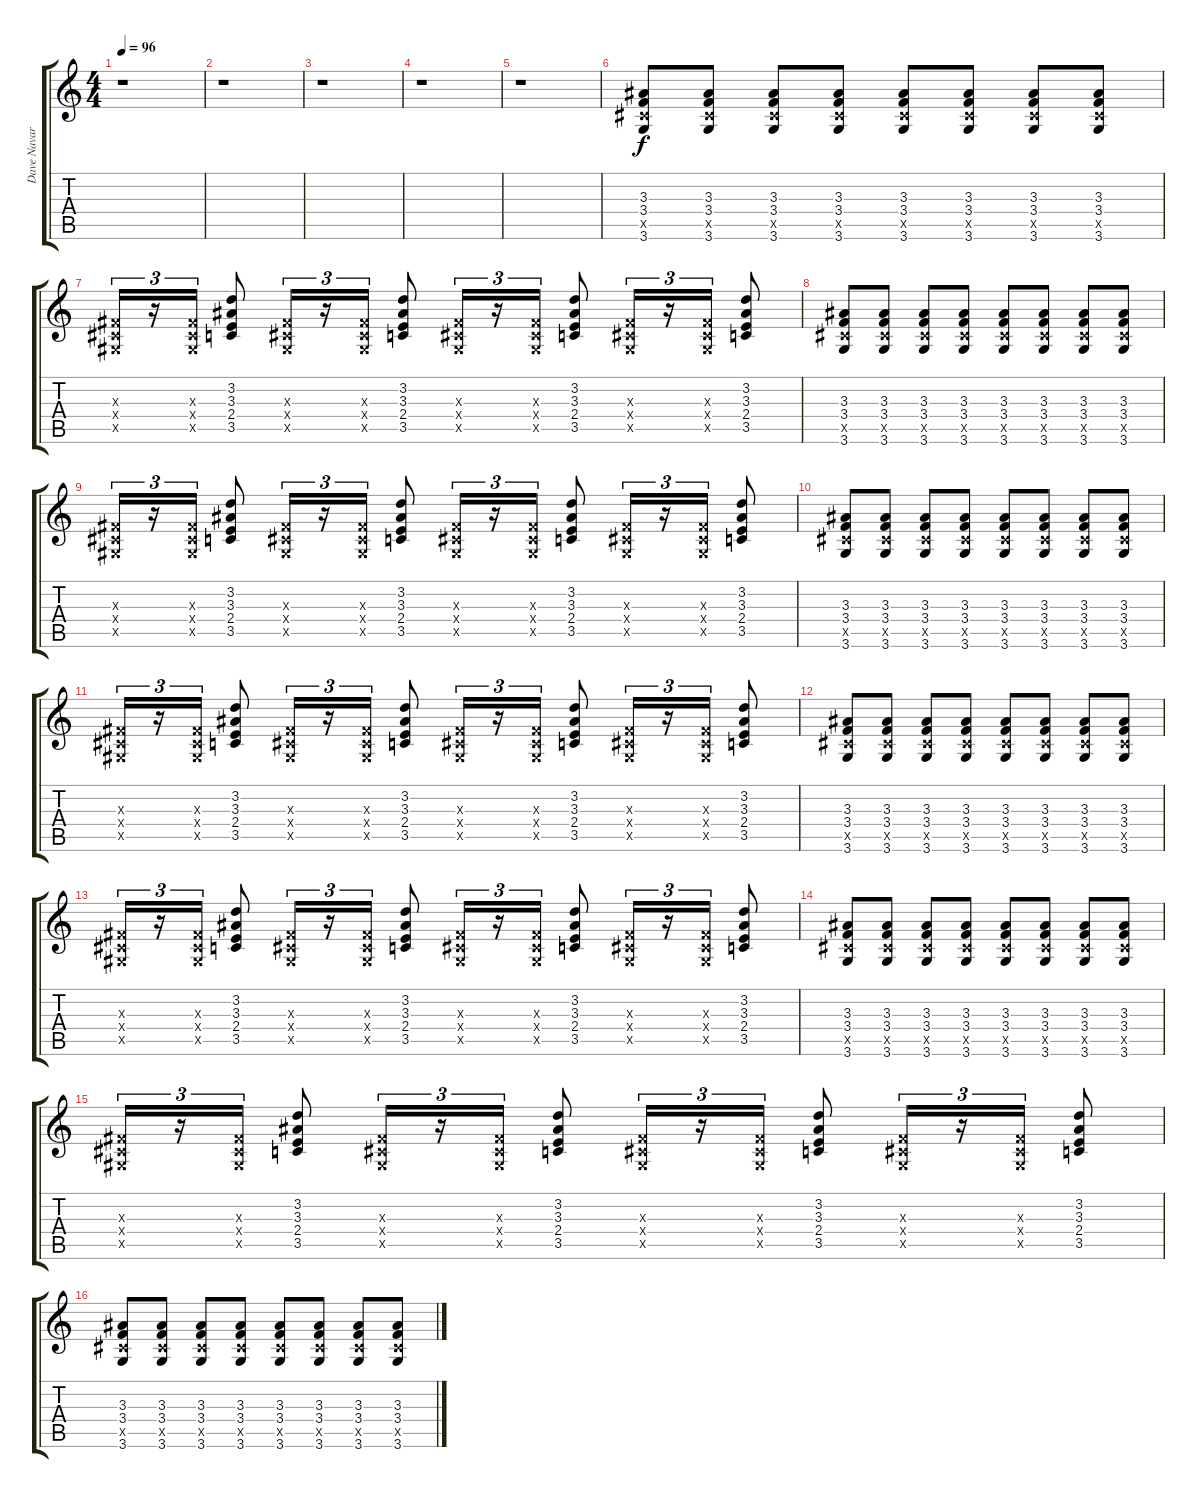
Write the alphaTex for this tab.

\track ("Dave Navarro 3" "Dave Navar") {instrument electricguitarclean}
\staff {score tabs}
\tuning (E4 B3 G3 D3 A2 E2) {hide}
\ts (4 4)
\tempo 96
\clef g2
\ks c
r.1{dy mf} |
r.1 |
r.1 |
r.1 |
r.1 |
(3.3 3.4 4.5{x} 3.6).8{dy f} (3.3 3.4 4.5{x} 3.6).8 (3.3 3.4 4.5{x} 3.6).8 (3.3 3.4 4.5{x} 3.6).8 (3.3 3.4 4.5{x} 3.6).8 (3.3 3.4 4.5{x} 3.6).8 (3.3 3.4 4.5{x} 3.6).8 (3.3 3.4 4.5{x} 3.6).8 |
(-1.3{x} -1.4{x} -1.5{x}).16{tu (3 2)} r.16{tu (3 2)} (-1.3{x} -1.4{x} -1.5{x}).16{tu (3 2)} (3.2 3.3 2.4 3.5).8 (-1.3{x} -1.4{x} -1.5{x}).16{tu (3 2)} r.16{tu (3 2)} (-1.3{x} -1.4{x} -1.5{x}).16{tu (3 2)} (3.2 3.3 2.4 3.5).8 (-1.3{x} -1.4{x} -1.5{x}).16{tu (3 2)} r.16{tu (3 2)} (-1.3{x} -1.4{x} -1.5{x}).16{tu (3 2)} (3.2 3.3 2.4 3.5).8 (-1.3{x} -1.4{x} -1.5{x}).16{tu (3 2)} r.16{tu (3 2)} (-1.3{x} -1.4{x} -1.5{x}).16{tu (3 2)} (3.2 3.3 2.4 3.5).8 |
(3.3 3.4 4.5{x} 3.6).8 (3.3 3.4 4.5{x} 3.6).8 (3.3 3.4 4.5{x} 3.6).8 (3.3 3.4 4.5{x} 3.6).8 (3.3 3.4 4.5{x} 3.6).8 (3.3 3.4 4.5{x} 3.6).8 (3.3 3.4 4.5{x} 3.6).8 (3.3 3.4 4.5{x} 3.6).8 |
(-1.3{x} -1.4{x} -1.5{x}).16{tu (3 2)} r.16{tu (3 2)} (-1.3{x} -1.4{x} -1.5{x}).16{tu (3 2)} (3.2 3.3 2.4 3.5).8 (-1.3{x} -1.4{x} -1.5{x}).16{tu (3 2)} r.16{tu (3 2)} (-1.3{x} -1.4{x} -1.5{x}).16{tu (3 2)} (3.2 3.3 2.4 3.5).8 (-1.3{x} -1.4{x} -1.5{x}).16{tu (3 2)} r.16{tu (3 2)} (-1.3{x} -1.4{x} -1.5{x}).16{tu (3 2)} (3.2 3.3 2.4 3.5).8 (-1.3{x} -1.4{x} -1.5{x}).16{tu (3 2)} r.16{tu (3 2)} (-1.3{x} -1.4{x} -1.5{x}).16{tu (3 2)} (3.2 3.3 2.4 3.5).8 |
(3.3 3.4 4.5{x} 3.6).8 (3.3 3.4 4.5{x} 3.6).8 (3.3 3.4 4.5{x} 3.6).8 (3.3 3.4 4.5{x} 3.6).8 (3.3 3.4 4.5{x} 3.6).8 (3.3 3.4 4.5{x} 3.6).8 (3.3 3.4 4.5{x} 3.6).8 (3.3 3.4 4.5{x} 3.6).8 |
(-1.3{x} -1.4{x} -1.5{x}).16{tu (3 2)} r.16{tu (3 2)} (-1.3{x} -1.4{x} -1.5{x}).16{tu (3 2)} (3.2 3.3 2.4 3.5).8 (-1.3{x} -1.4{x} -1.5{x}).16{tu (3 2)} r.16{tu (3 2)} (-1.3{x} -1.4{x} -1.5{x}).16{tu (3 2)} (3.2 3.3 2.4 3.5).8 (-1.3{x} -1.4{x} -1.5{x}).16{tu (3 2)} r.16{tu (3 2)} (-1.3{x} -1.4{x} -1.5{x}).16{tu (3 2)} (3.2 3.3 2.4 3.5).8 (-1.3{x} -1.4{x} -1.5{x}).16{tu (3 2)} r.16{tu (3 2)} (-1.3{x} -1.4{x} -1.5{x}).16{tu (3 2)} (3.2 3.3 2.4 3.5).8 |
(3.3 3.4 4.5{x} 3.6).8 (3.3 3.4 4.5{x} 3.6).8 (3.3 3.4 4.5{x} 3.6).8 (3.3 3.4 4.5{x} 3.6).8 (3.3 3.4 4.5{x} 3.6).8 (3.3 3.4 4.5{x} 3.6).8 (3.3 3.4 4.5{x} 3.6).8 (3.3 3.4 4.5{x} 3.6).8 |
(-1.3{x} -1.4{x} -1.5{x}).16{tu (3 2)} r.16{tu (3 2)} (-1.3{x} -1.4{x} -1.5{x}).16{tu (3 2)} (3.2 3.3 2.4 3.5).8 (-1.3{x} -1.4{x} -1.5{x}).16{tu (3 2)} r.16{tu (3 2)} (-1.3{x} -1.4{x} -1.5{x}).16{tu (3 2)} (3.2 3.3 2.4 3.5).8 (-1.3{x} -1.4{x} -1.5{x}).16{tu (3 2)} r.16{tu (3 2)} (-1.3{x} -1.4{x} -1.5{x}).16{tu (3 2)} (3.2 3.3 2.4 3.5).8 (-1.3{x} -1.4{x} -1.5{x}).16{tu (3 2)} r.16{tu (3 2)} (-1.3{x} -1.4{x} -1.5{x}).16{tu (3 2)} (3.2 3.3 2.4 3.5).8 |
(3.3 3.4 4.5{x} 3.6).8 (3.3 3.4 4.5{x} 3.6).8 (3.3 3.4 4.5{x} 3.6).8 (3.3 3.4 4.5{x} 3.6).8 (3.3 3.4 4.5{x} 3.6).8 (3.3 3.4 4.5{x} 3.6).8 (3.3 3.4 4.5{x} 3.6).8 (3.3 3.4 4.5{x} 3.6).8 |
(-1.3{x} -1.4{x} -1.5{x}).16{tu (3 2)} r.16{tu (3 2)} (-1.3{x} -1.4{x} -1.5{x}).16{tu (3 2)} (3.2 3.3 2.4 3.5).8 (-1.3{x} -1.4{x} -1.5{x}).16{tu (3 2)} r.16{tu (3 2)} (-1.3{x} -1.4{x} -1.5{x}).16{tu (3 2)} (3.2 3.3 2.4 3.5).8 (-1.3{x} -1.4{x} -1.5{x}).16{tu (3 2)} r.16{tu (3 2)} (-1.3{x} -1.4{x} -1.5{x}).16{tu (3 2)} (3.2 3.3 2.4 3.5).8 (-1.3{x} -1.4{x} -1.5{x}).16{tu (3 2)} r.16{tu (3 2)} (-1.3{x} -1.4{x} -1.5{x}).16{tu (3 2)} (3.2 3.3 2.4 3.5).8 |
(3.3 3.4 4.5{x} 3.6).8 (3.3 3.4 4.5{x} 3.6).8 (3.3 3.4 4.5{x} 3.6).8 (3.3 3.4 4.5{x} 3.6).8 (3.3 3.4 4.5{x} 3.6).8 (3.3 3.4 4.5{x} 3.6).8 (3.3 3.4 4.5{x} 3.6).8 (3.3 3.4 4.5{x} 3.6).8
